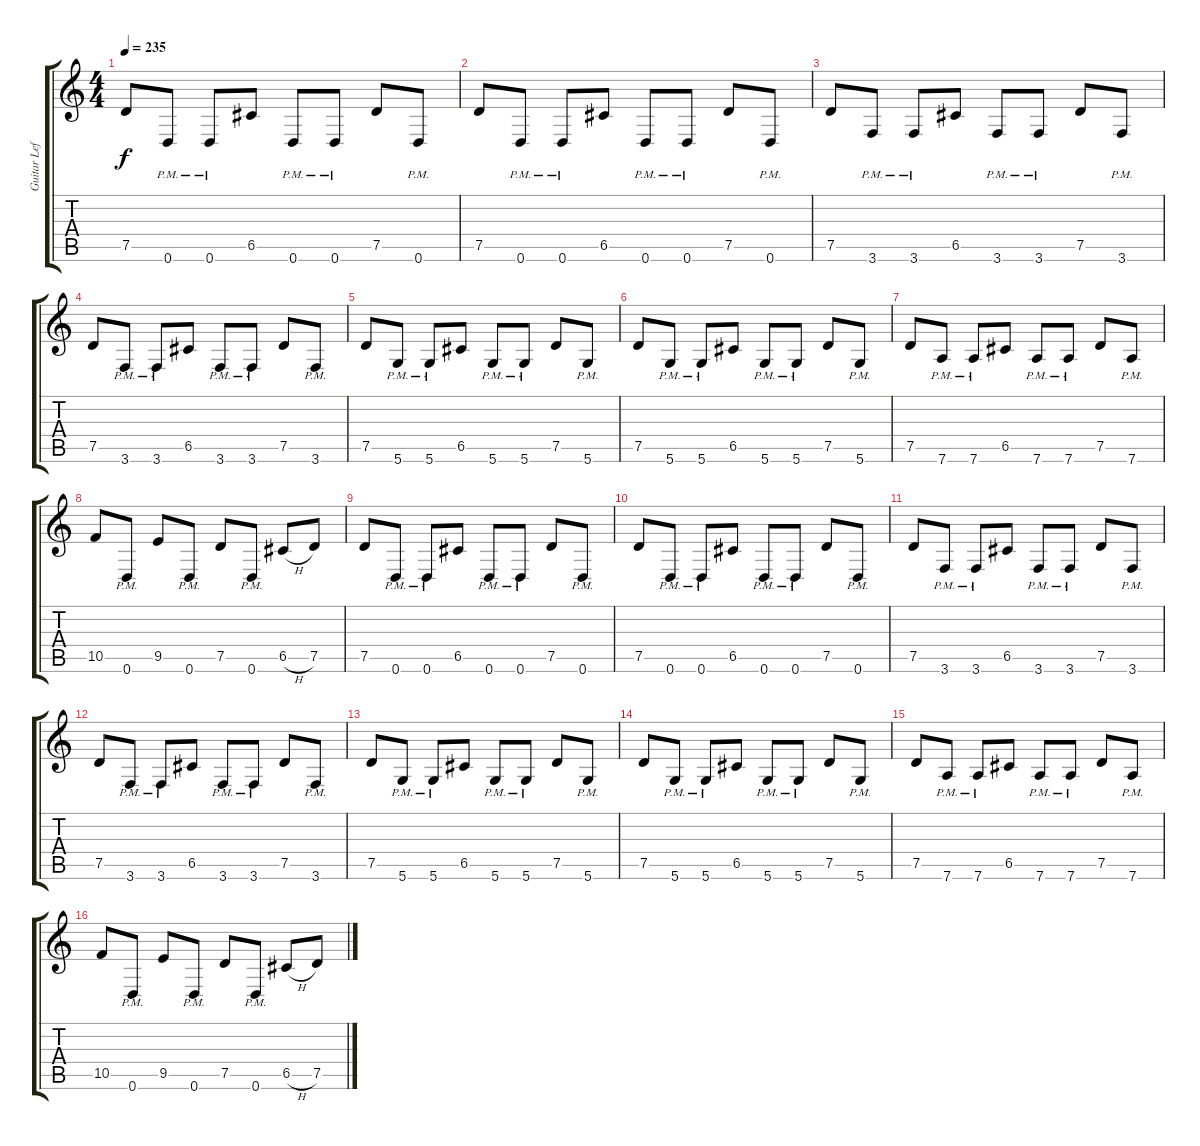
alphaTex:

\track ("Guitar Left" "Guitar Lef") {instrument distortionguitar}
\staff {score tabs}
\tuning (D4 A3 F3 C3 G2 D2) {hide}
\ts (4 4)
\tempo 235
\clef g2
\ks c
7.5.8{dy f} 0.6{pm}.8 0.6{pm}.8 6.5.8 0.6{pm}.8 0.6{pm}.8 7.5.8 0.6{pm}.8 |
7.5.8 0.6{pm}.8 0.6{pm}.8 6.5.8 0.6{pm}.8 0.6{pm}.8 7.5.8 0.6{pm}.8 |
7.5.8 3.6{pm}.8 3.6{pm}.8 6.5.8 3.6{pm}.8 3.6{pm}.8 7.5.8 3.6{pm}.8 |
7.5.8 3.6{pm}.8 3.6{pm}.8 6.5.8 3.6{pm}.8 3.6{pm}.8 7.5.8 3.6{pm}.8 |
7.5.8 5.6{pm}.8 5.6{pm}.8 6.5.8 5.6{pm}.8 5.6{pm}.8 7.5.8 5.6{pm}.8 |
7.5.8 5.6{pm}.8 5.6{pm}.8 6.5.8 5.6{pm}.8 5.6{pm}.8 7.5.8 5.6{pm}.8 |
7.5.8 7.6{pm}.8 7.6{pm}.8 6.5.8 7.6{pm}.8 7.6{pm}.8 7.5.8 7.6{pm}.8 |
10.5.8 0.6{pm}.8 9.5.8 0.6{pm}.8 7.5.8 0.6{pm}.8 6.5{h}.8 7.5.8 |
7.5.8 0.6{pm}.8 0.6{pm}.8 6.5.8 0.6{pm}.8 0.6{pm}.8 7.5.8 0.6{pm}.8 |
7.5.8 0.6{pm}.8 0.6{pm}.8 6.5.8 0.6{pm}.8 0.6{pm}.8 7.5.8 0.6{pm}.8 |
7.5.8 3.6{pm}.8 3.6{pm}.8 6.5.8 3.6{pm}.8 3.6{pm}.8 7.5.8 3.6{pm}.8 |
7.5.8 3.6{pm}.8 3.6{pm}.8 6.5.8 3.6{pm}.8 3.6{pm}.8 7.5.8 3.6{pm}.8 |
7.5.8 5.6{pm}.8 5.6{pm}.8 6.5.8 5.6{pm}.8 5.6{pm}.8 7.5.8 5.6{pm}.8 |
7.5.8 5.6{pm}.8 5.6{pm}.8 6.5.8 5.6{pm}.8 5.6{pm}.8 7.5.8 5.6{pm}.8 |
7.5.8 7.6{pm}.8 7.6{pm}.8 6.5.8 7.6{pm}.8 7.6{pm}.8 7.5.8 7.6{pm}.8 |
10.5.8 0.6{pm}.8 9.5.8 0.6{pm}.8 7.5.8 0.6{pm}.8 6.5{h}.8 7.5.8
